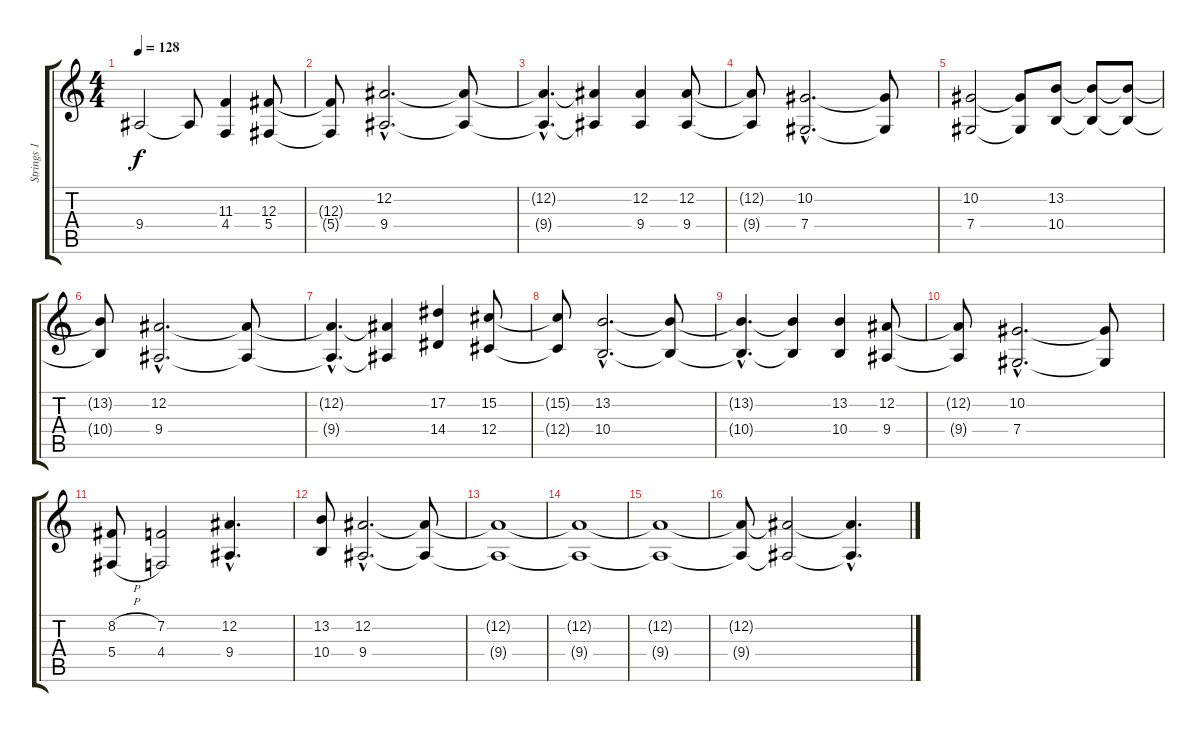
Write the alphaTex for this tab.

\track ("Strings 1" "Strings 1") {instrument stringensemble1}
\staff {score tabs}
\tuning (Eb4 Bb3 Gb3 Db3 Ab2 Eb2) {hide}
\ts (4 4)
\tempo 128
\clef g2
\ks c
9.4{t}.2{dy f} 9.4{t}.8 (11.3 4.4).4 (12.3 5.4).8 |
(12.3{t} 5.4{t}).8 (12.2{hac} 9.4{hac}).2{d} (12.2{t} 9.4{t}).8 |
(12.2{hac t} 9.4{hac t}).4{d} (12.2{t} 9.4{t}).4 (12.2 9.4).4 (12.2 9.4).8 |
(12.2{t} 9.4{t}).8 (10.2{hac} 7.4{hac}).2{d} (10.2{t} 7.4{t}).8 |
(10.2 7.4).2 (10.2{t} 7.4{t}).8 (13.2 10.4).8 (13.2{t} 10.4{t}).8 (13.2{t} 10.4{t}).8 |
(13.2{t} 10.4{t}).8 (12.2{hac} 9.4{hac}).2{d} (12.2{t} 9.4{t}).8 |
(12.2{hac t} 9.4{hac t}).4{d} (12.2{t} 9.4{t}).4 (17.2 14.4).4{volume 14} (15.2 12.4).8 |
(15.2{t} 12.4{t}).8 (13.2{hac} 10.4{hac}).2{d} (13.2{t} 10.4{t}).8 |
(13.2{hac t} 10.4{hac t}).4{d} (13.2{t} 10.4{t}).4 (13.2 10.4).4 (12.2 9.4).8 |
(12.2{t} 9.4{t}).8 (10.2{hac} 7.4{hac}).2{d} (10.2{t} 7.4{t}).8 |
(8.2{h} 5.4{h}).8 (7.2 4.4).2 (12.2{hac} 9.4{hac}).4{d} |
(13.2 10.4).8 (12.2{hac} 9.4{hac}).2{d} (12.2{t} 9.4{t}).8 |
(12.2{t} 9.4{t}).1 |
(12.2{t} 9.4{t}).1 |
(12.2{t} 9.4{t}).1 |
(12.2{t} 9.4{t}).8{volume 8} (12.2{t} 9.4{t}).2 (12.2{hac t} 9.4{hac t}).4{d}
